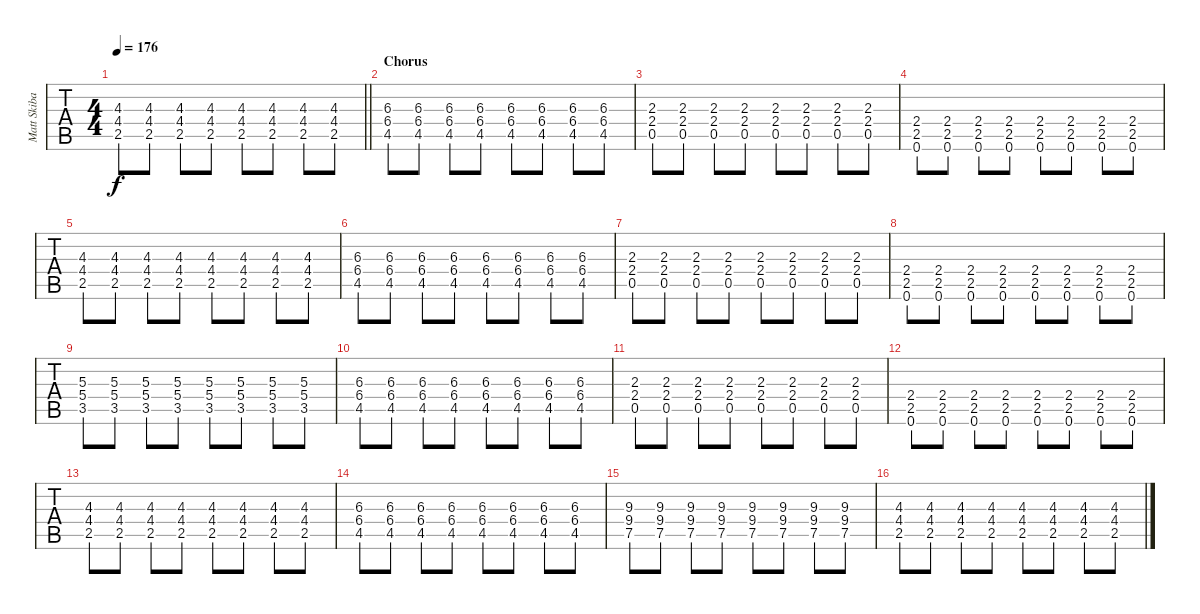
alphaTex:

\track ("Matt Skiba - Guitar One" "Matt Skiba") {instrument distortionguitar}
\staff {tabs}
\tuning (E4 B3 G3 D3 A2 E2) {hide}
\ts (4 4)
\tempo 176
\clef g2
\barLineRight lightlight
\ks e
(4.3 4.4 2.5).8{dy f} (4.3 4.4 2.5).8 (4.3 4.4 2.5).8 (4.3 4.4 2.5).8 (4.3 4.4 2.5).8 (4.3 4.4 2.5).8 (4.3 4.4 2.5).8 (4.3 4.4 2.5).8 |
\section ("" "Chorus")
(6.3 6.4 4.5).8 (6.3 6.4 4.5).8 (6.3 6.4 4.5).8 (6.3 6.4 4.5).8 (6.3 6.4 4.5).8 (6.3 6.4 4.5).8 (6.3 6.4 4.5).8 (6.3 6.4 4.5).8 |
(2.3 2.4 0.5).8 (2.3 2.4 0.5).8 (2.3 2.4 0.5).8 (2.3 2.4 0.5).8 (2.3 2.4 0.5).8 (2.3 2.4 0.5).8 (2.3 2.4 0.5).8 (2.3 2.4 0.5).8 |
(2.4 2.5 0.6).8 (2.4 2.5 0.6).8 (2.4 2.5 0.6).8 (2.4 2.5 0.6).8 (2.4 2.5 0.6).8 (2.4 2.5 0.6).8 (2.4 2.5 0.6).8 (2.4 2.5 0.6).8 |
(4.3 4.4 2.5).8 (4.3 4.4 2.5).8 (4.3 4.4 2.5).8 (4.3 4.4 2.5).8 (4.3 4.4 2.5).8 (4.3 4.4 2.5).8 (4.3 4.4 2.5).8 (4.3 4.4 2.5).8 |
(6.3 6.4 4.5).8 (6.3 6.4 4.5).8 (6.3 6.4 4.5).8 (6.3 6.4 4.5).8 (6.3 6.4 4.5).8 (6.3 6.4 4.5).8 (6.3 6.4 4.5).8 (6.3 6.4 4.5).8 |
(2.3 2.4 0.5).8 (2.3 2.4 0.5).8 (2.3 2.4 0.5).8 (2.3 2.4 0.5).8 (2.3 2.4 0.5).8 (2.3 2.4 0.5).8 (2.3 2.4 0.5).8 (2.3 2.4 0.5).8 |
(2.4 2.5 0.6).8 (2.4 2.5 0.6).8 (2.4 2.5 0.6).8 (2.4 2.5 0.6).8 (2.4 2.5 0.6).8 (2.4 2.5 0.6).8 (2.4 2.5 0.6).8 (2.4 2.5 0.6).8 |
(5.3 5.4 3.5).8 (5.3 5.4 3.5).8 (5.3 5.4 3.5).8 (5.3 5.4 3.5).8 (5.3 5.4 3.5).8 (5.3 5.4 3.5).8 (5.3 5.4 3.5).8 (5.3 5.4 3.5).8 |
(6.3 6.4 4.5).8 (6.3 6.4 4.5).8 (6.3 6.4 4.5).8 (6.3 6.4 4.5).8 (6.3 6.4 4.5).8 (6.3 6.4 4.5).8 (6.3 6.4 4.5).8 (6.3 6.4 4.5).8 |
(2.3 2.4 0.5).8 (2.3 2.4 0.5).8 (2.3 2.4 0.5).8 (2.3 2.4 0.5).8 (2.3 2.4 0.5).8 (2.3 2.4 0.5).8 (2.3 2.4 0.5).8 (2.3 2.4 0.5).8 |
(2.4 2.5 0.6).8 (2.4 2.5 0.6).8 (2.4 2.5 0.6).8 (2.4 2.5 0.6).8 (2.4 2.5 0.6).8 (2.4 2.5 0.6).8 (2.4 2.5 0.6).8 (2.4 2.5 0.6).8 |
(4.3 4.4 2.5).8 (4.3 4.4 2.5).8 (4.3 4.4 2.5).8 (4.3 4.4 2.5).8 (4.3 4.4 2.5).8 (4.3 4.4 2.5).8 (4.3 4.4 2.5).8 (4.3 4.4 2.5).8 |
(6.3 6.4 4.5).8 (6.3 6.4 4.5).8 (6.3 6.4 4.5).8 (6.3 6.4 4.5).8 (6.3 6.4 4.5).8 (6.3 6.4 4.5).8 (6.3 6.4 4.5).8 (6.3 6.4 4.5).8 |
(9.3 9.4 7.5).8 (9.3 9.4 7.5).8 (9.3 9.4 7.5).8 (9.3 9.4 7.5).8 (9.3 9.4 7.5).8 (9.3 9.4 7.5).8 (9.3 9.4 7.5).8 (9.3 9.4 7.5).8 |
(4.3 4.4 2.5).8 (4.3 4.4 2.5).8 (4.3 4.4 2.5).8 (4.3 4.4 2.5).8 (4.3 4.4 2.5).8 (4.3 4.4 2.5).8 (4.3 4.4 2.5).8 (4.3 4.4 2.5).8
